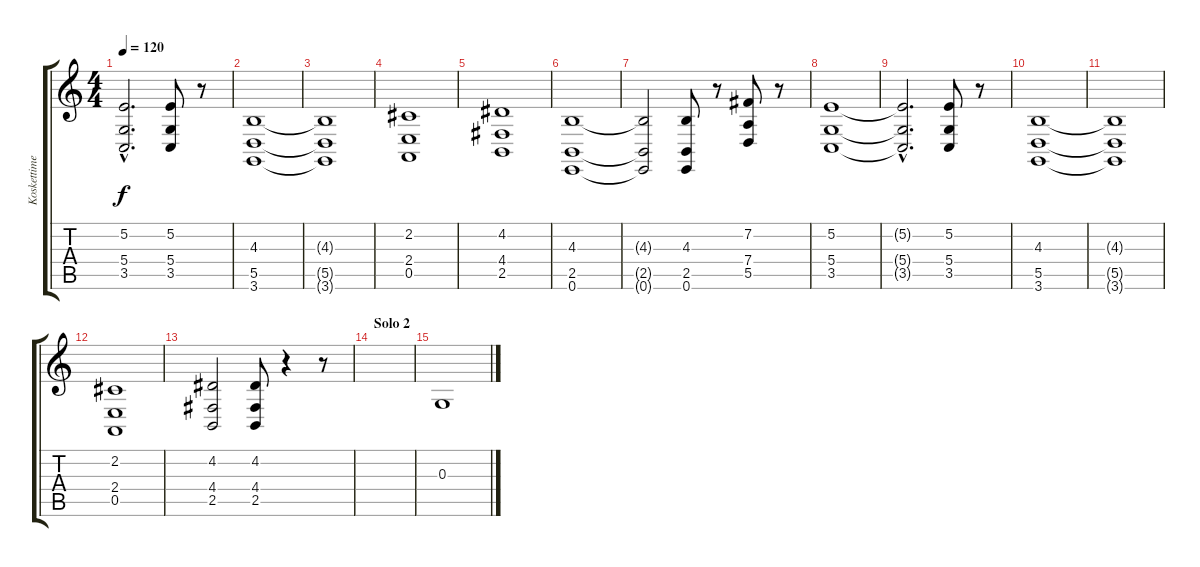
\track ("Koskettimet (Vasen)" "Koskettime") {instrument stringensemble2}
\staff {score tabs}
\tuning (E4 B3 G3 D3 A2 E2) {hide}
\ts (4 4)
\tempo 120
\clef g2
\ks c
(5.2{hac t} 5.4{hac t} 3.5{hac t}).2{d dy f} (5.2 5.4 3.5).8 r.8 |
(4.3 5.5 3.6).1 |
(4.3{t} 5.5{t} 3.6{t}).1 |
(2.2 2.4 0.5).1 |
(4.2 4.4 2.5).1 |
(4.3 2.5 0.6).1 |
(4.3{t} 2.5{t} 0.6{t}).2 (4.3 2.5 0.6).8 r.8 (7.2 7.4 5.5).8 r.8 |
(5.2 5.4 3.5).1 |
(5.2{hac t} 5.4{hac t} 3.5{hac t}).2{d} (5.2 5.4 3.5).8 r.8 |
(4.3 5.5 3.6).1 |
(4.3{t} 5.5{t} 3.6{t}).1 |
(2.2 2.4 0.5).1 |
(4.2 4.4 2.5).2 (4.2 4.4 2.5).8 r.4 r.8 |
\section ("" "Solo 2")
|
0.3.1
